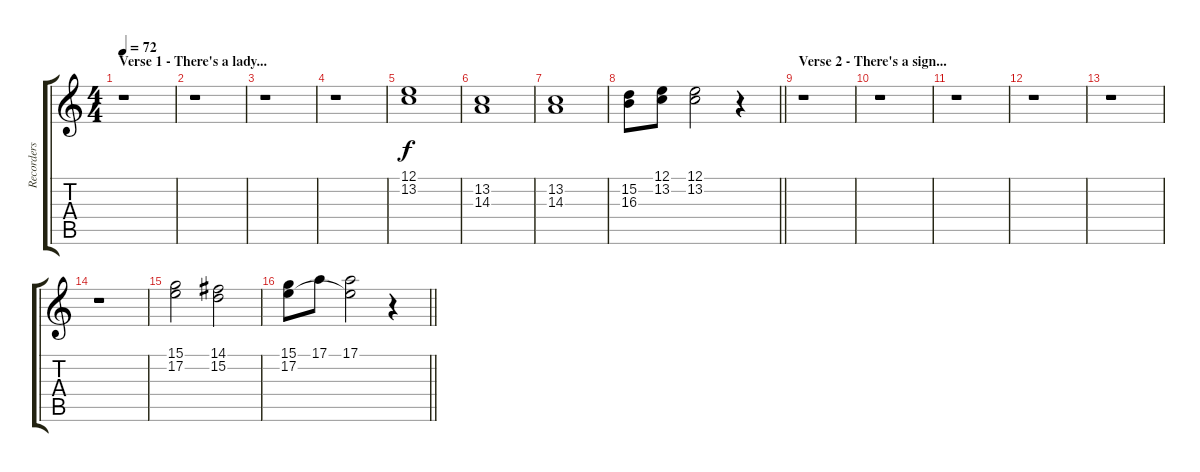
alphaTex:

\track ("Recorders I-II (Jones)" "Recorders ") {instrument recorder}
\staff {score tabs}
\tuning (E4 B3 G3 D3 A2 E2) {hide}
\ts (4 4)
\section ("" "Verse 1 - There's a lady...")
\tempo 72
\clef g2
\ks c
r.1{dy f} |
r.1 |
r.1 |
r.1 |
(12.1 13.2).1 |
(13.2 14.3).1 |
(13.2 14.3).1 |
\barLineRight lightlight
(15.2 16.3).8 (12.1 13.2).8 (12.1 13.2).2 r.4 |
\section ("" "Verse 2 - There's a sign...")
r.1 |
r.1 |
r.1 |
r.1 |
r.1 |
r.1 |
(15.1 17.2).2 (14.1 15.2).2 |
\barLineRight lightlight
(15.1 17.2).8 17.1.8 (17.1 17.2{t}).2 r.4
